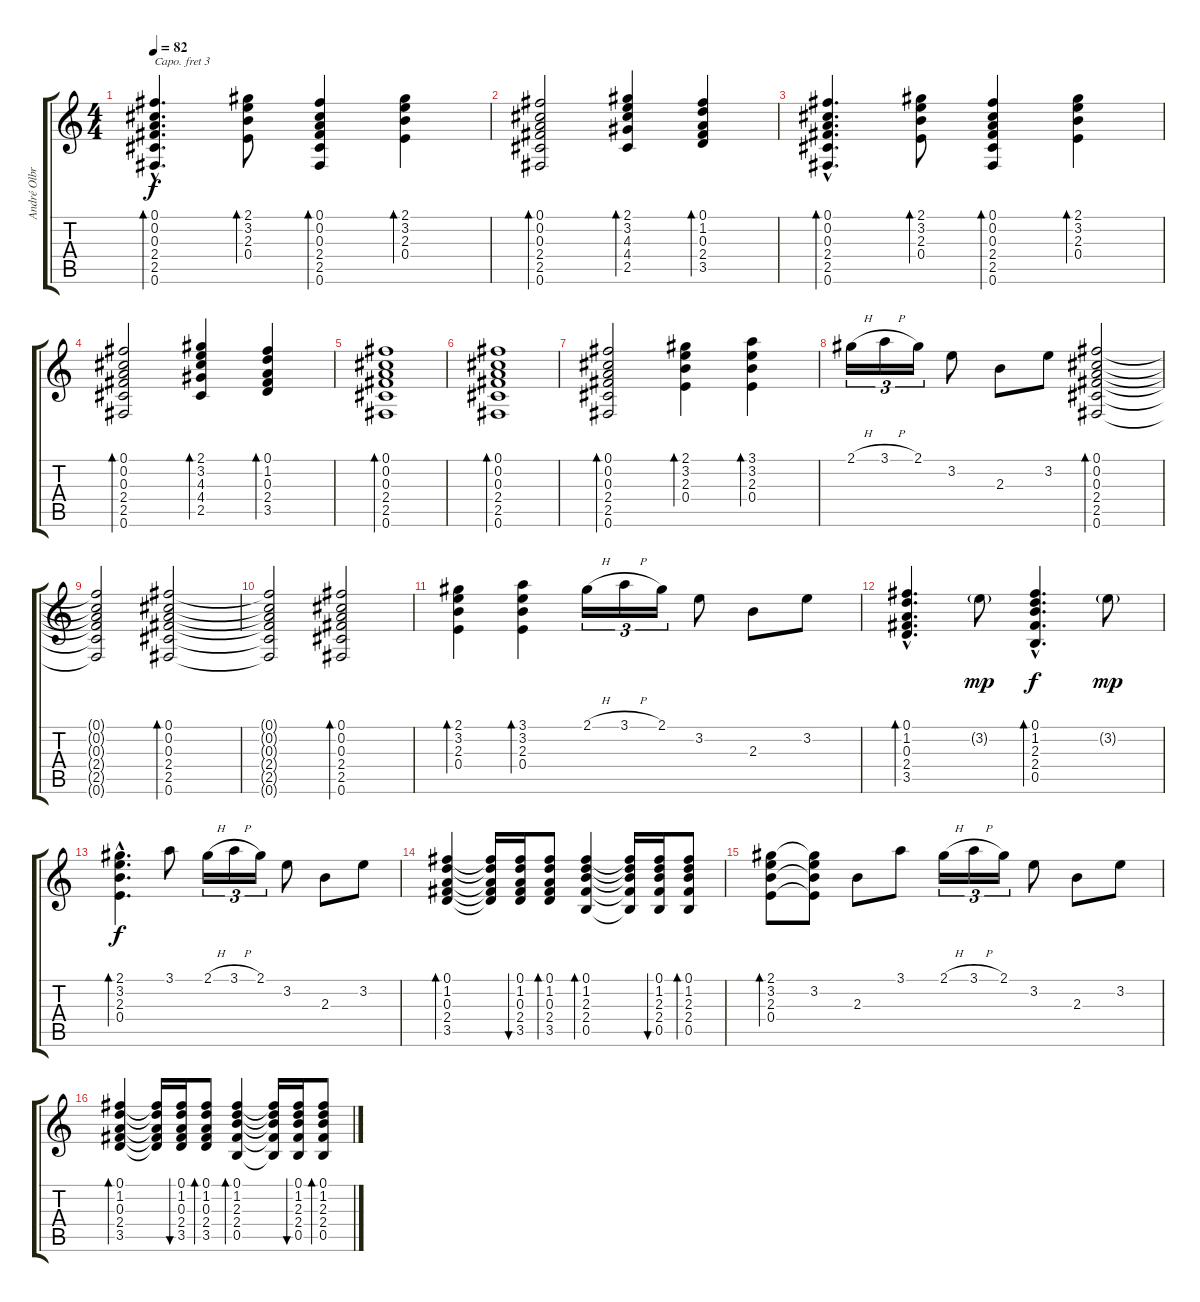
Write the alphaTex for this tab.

\track ("André Olbrich" "André Olbr") {instrument acousticguitarsteel}
\staff {score tabs}
\capo 3
\tuning (Eb4 Bb3 Gb3 Db3 Ab2 Eb2) {hide}
\ts (4 4)
\tempo 82
\clef g2
\ks c
(0.1{hac} 0.2{hac} 0.3{hac} 2.4{hac} 2.5{hac} 0.6{hac}).4{d bd 120 dy f instrument acousticguitarsteel} (2.1 3.2 2.3 0.4).8{bd 120} (0.1 0.2 0.3 2.4 2.5 0.6).4{bd 120} (2.1 3.2 2.3 0.4).4{bd 120} |
(0.1 0.2 0.3 2.4 2.5 0.6).2{bd 120} (2.1 3.2 4.3 4.4 2.5).4{bd 120} (0.1 1.2 0.3 2.4 3.5).4{bd 120} |
(0.1{hac} 0.2{hac} 0.3{hac} 2.4{hac} 2.5{hac} 0.6{hac}).4{d bd 120} (2.1 3.2 2.3 0.4).8{bd 120} (0.1 0.2 0.3 2.4 2.5 0.6).4{bd 120} (2.1 3.2 2.3 0.4).4{bd 120} |
(0.1 0.2 0.3 2.4 2.5 0.6).2{bd 120} (2.1 3.2 4.3 4.4 2.5).4{bd 120} (0.1 1.2 0.3 2.4 3.5).4{bd 120} |
(0.1 0.2 0.3 2.4 2.5 0.6).1{bd 120} |
(0.1 0.2 0.3 2.4 2.5 0.6).1{bd 120} |
(0.1 0.2 0.3 2.4 2.5 0.6).2{bd 120} (2.1 3.2 2.3 0.4).4{bd 120} (3.1 3.2 2.3 0.4).4{bd 120} |
2.1{h}.16{tu (3 2)} 3.1{h}.16{tu (3 2)} 2.1.16{tu (3 2)} 3.2.8 2.3.8 3.2.8 (0.1 0.2 0.3 2.4 2.5 0.6).2{bd 120} |
(0.1{t} 0.2{t} 0.3{t} 2.4{t} 2.5{t} 0.6{t}).2 (0.1 0.2 0.3 2.4 2.5 0.6).2{bd 120} |
(0.1{t} 0.2{t} 0.3{t} 2.4{t} 2.5{t} 0.6{t}).2 (0.1 0.2 0.3 2.4 2.5 0.6).2{bd 120} |
(2.1 3.2 2.3 0.4).4{bd 120} (3.1 3.2 2.3 0.4).4{bd 120} 2.1{h}.16{tu (3 2)} 3.1{h}.16{tu (3 2)} 2.1.16{tu (3 2)} 3.2.8 2.3.8 3.2.8 |
(0.1{hac} 1.2{hac} 0.3{hac} 2.4{hac} 3.5{hac}).4{d bd 120} 3.2{g}.8{dy mp} (0.1{hac} 1.2{hac} 2.3{hac} 2.4{hac} 0.5{hac}).4{d bd 120 dy f} 3.2{g}.8{dy mp} |
(2.1{hac} 3.2{hac} 2.3{hac} 0.4{hac}).4{d bd 120 dy f} 3.1.8 2.1{h}.16{tu (3 2)} 3.1{h}.16{tu (3 2)} 2.1.16{tu (3 2)} 3.2.8 2.3.8 3.2.8 |
(0.1 1.2 0.3 2.4 3.5).4{bd 120} (0.1{t} 1.2{t} 0.3{t} 2.4{t} 3.5{t}).16 (0.1 1.2 0.3 2.4 3.5).16{bu 60} (0.1 1.2 0.3 2.4 3.5).8{bd 120} (0.1 1.2 2.3 2.4 0.5).4{bd 120} (0.1{t} 1.2{t} 2.3{t} 2.4{t} 0.5{t}).16 (0.1 1.2 2.3 2.4 0.5).16{bu 60} (0.1 1.2 2.3 2.4 0.5).8{bd 120} |
(2.1 3.2 2.3 0.4).8{bd 120} (2.1{t} 3.2 2.3{t} 0.4{t}).8 2.3.8 3.1.8 2.1{h}.16{tu (3 2)} 3.1{h}.16{tu (3 2)} 2.1.16{tu (3 2)} 3.2.8 2.3.8 3.2.8 |
(0.1 1.2 0.3 2.4 3.5).4{bd 120} (0.1{t} 1.2{t} 0.3{t} 2.4{t} 3.5{t}).16 (0.1 1.2 0.3 2.4 3.5).16{bu 60} (0.1 1.2 0.3 2.4 3.5).8{bd 120} (0.1 1.2 2.3 2.4 0.5).4{bd 120} (0.1{t} 1.2{t} 2.3{t} 2.4{t} 0.5{t}).16 (0.1 1.2 2.3 2.4 0.5).16{bu 60} (0.1 1.2 2.3 2.4 0.5).8{bd 120}
